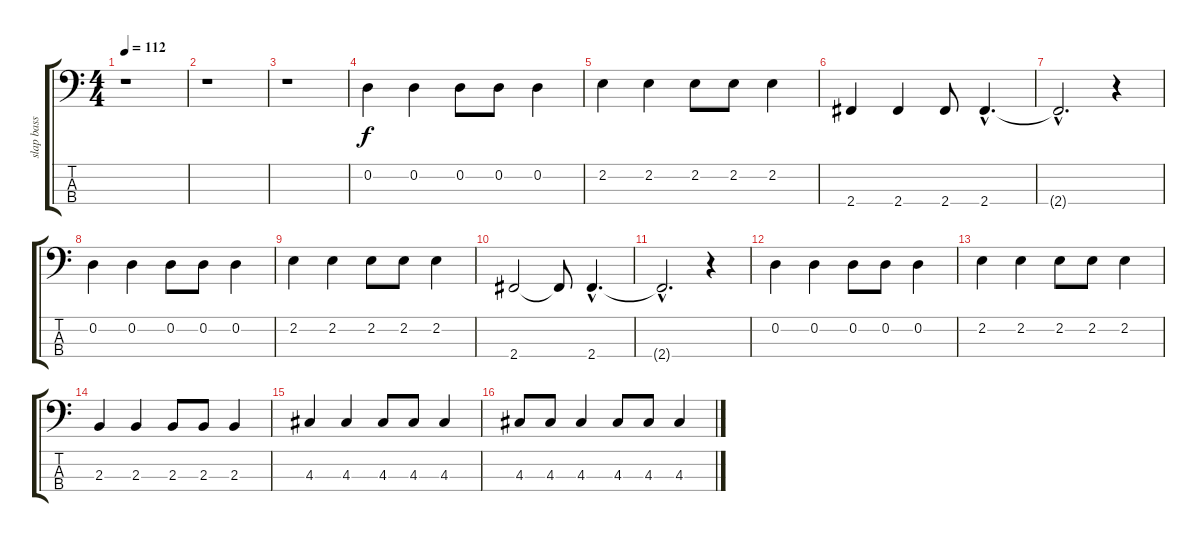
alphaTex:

\track ("slap bass" "slap bass") {instrument slapbass1}
\staff {score tabs}
\tuning (G2 D2 A1 E1) {hide}
\ts (4 4)
\tempo 112
\clef f4
\ks c
r.1{dy f} |
r.1 |
r.1 |
0.2.4 0.2.4 0.2.8 0.2.8 0.2.4 |
2.2.4 2.2.4 2.2.8 2.2.8 2.2.4 |
2.4.4 2.4.4 2.4.8 2.4{hac}.4{d} |
2.4{hac t}.2{d} r.4 |
0.2.4 0.2.4 0.2.8 0.2.8 0.2.4 |
2.2.4 2.2.4 2.2.8 2.2.8 2.2.4 |
2.4.2 2.4{t}.8 2.4{hac}.4{d} |
2.4{hac t}.2{d} r.4 |
0.2.4 0.2.4 0.2.8 0.2.8 0.2.4 |
2.2.4 2.2.4 2.2.8 2.2.8 2.2.4 |
2.3.4 2.3.4 2.3.8 2.3.8 2.3.4 |
4.3.4 4.3.4 4.3.8 4.3.8 4.3.4 |
4.3.8 4.3.8 4.3.4 4.3.8 4.3.8 4.3.4
